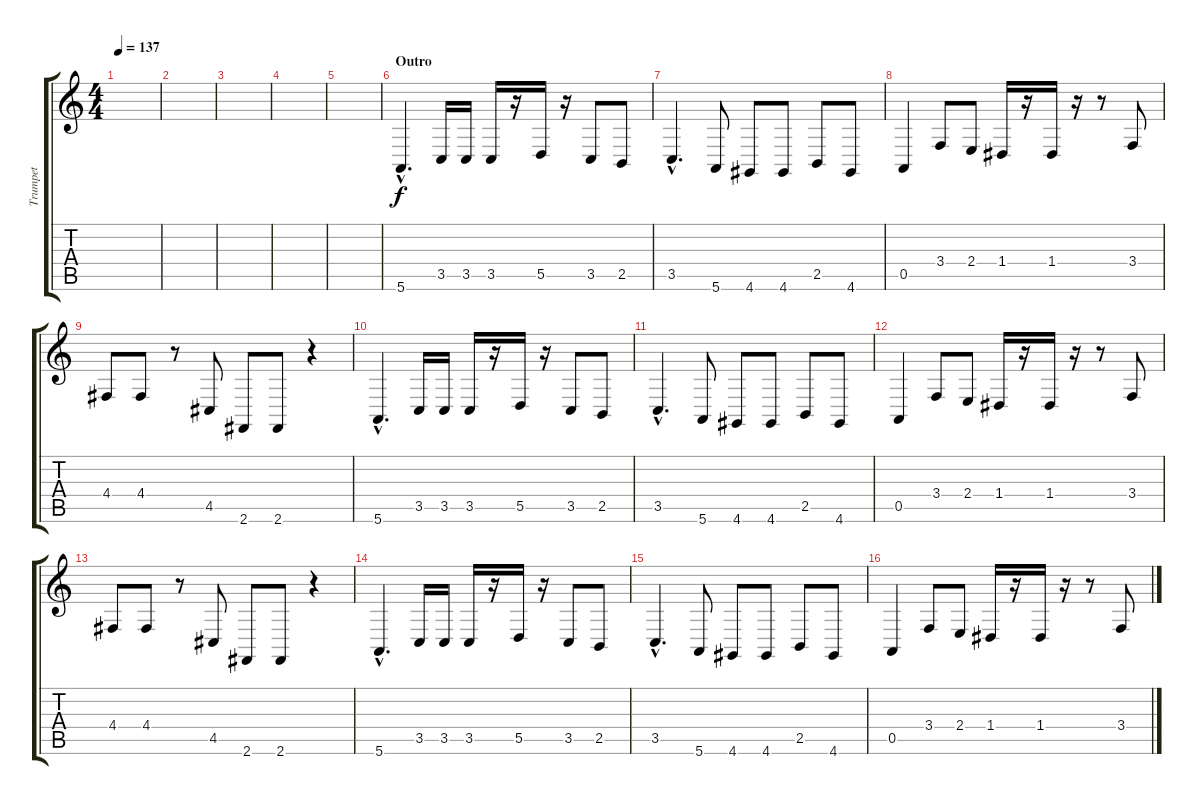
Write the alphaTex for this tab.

\track ("Trumpet" "Trumpet") {instrument trumpet}
\staff {score tabs}
\tuning (E4 B3 G3 D3 A2 E2) {hide}
\ts (4 4)
\tempo 137
\clef g2
\ks c
|
|
|
|
|
\section ("" "Outro")
5.6{hac}.4{d} 3.5.16 3.5.16 3.5.16 r.16 5.5.16 r.16 3.5.8 2.5.8 |
3.5{hac}.4{d} 5.6.8 4.6.8 4.6.8 2.5.8 4.6.8 |
0.5.4 3.4.8 2.4.8 1.4.16 r.16 1.4.16 r.16 r.8 3.4.8 |
4.4.8 4.4.8 r.8 4.5.8 2.6.8 2.6.8 r.4 |
5.6{hac}.4{d} 3.5.16 3.5.16 3.5.16 r.16 5.5.16 r.16 3.5.8 2.5.8 |
3.5{hac}.4{d} 5.6.8 4.6.8 4.6.8 2.5.8 4.6.8 |
0.5.4 3.4.8 2.4.8 1.4.16 r.16 1.4.16 r.16 r.8 3.4.8 |
4.4.8 4.4.8 r.8 4.5.8 2.6.8 2.6.8 r.4 |
5.6{hac}.4{d} 3.5.16 3.5.16 3.5.16 r.16 5.5.16 r.16 3.5.8 2.5.8 |
3.5{hac}.4{d} 5.6.8 4.6.8 4.6.8 2.5.8 4.6.8 |
0.5.4 3.4.8 2.4.8 1.4.16 r.16 1.4.16 r.16 r.8 3.4.8
